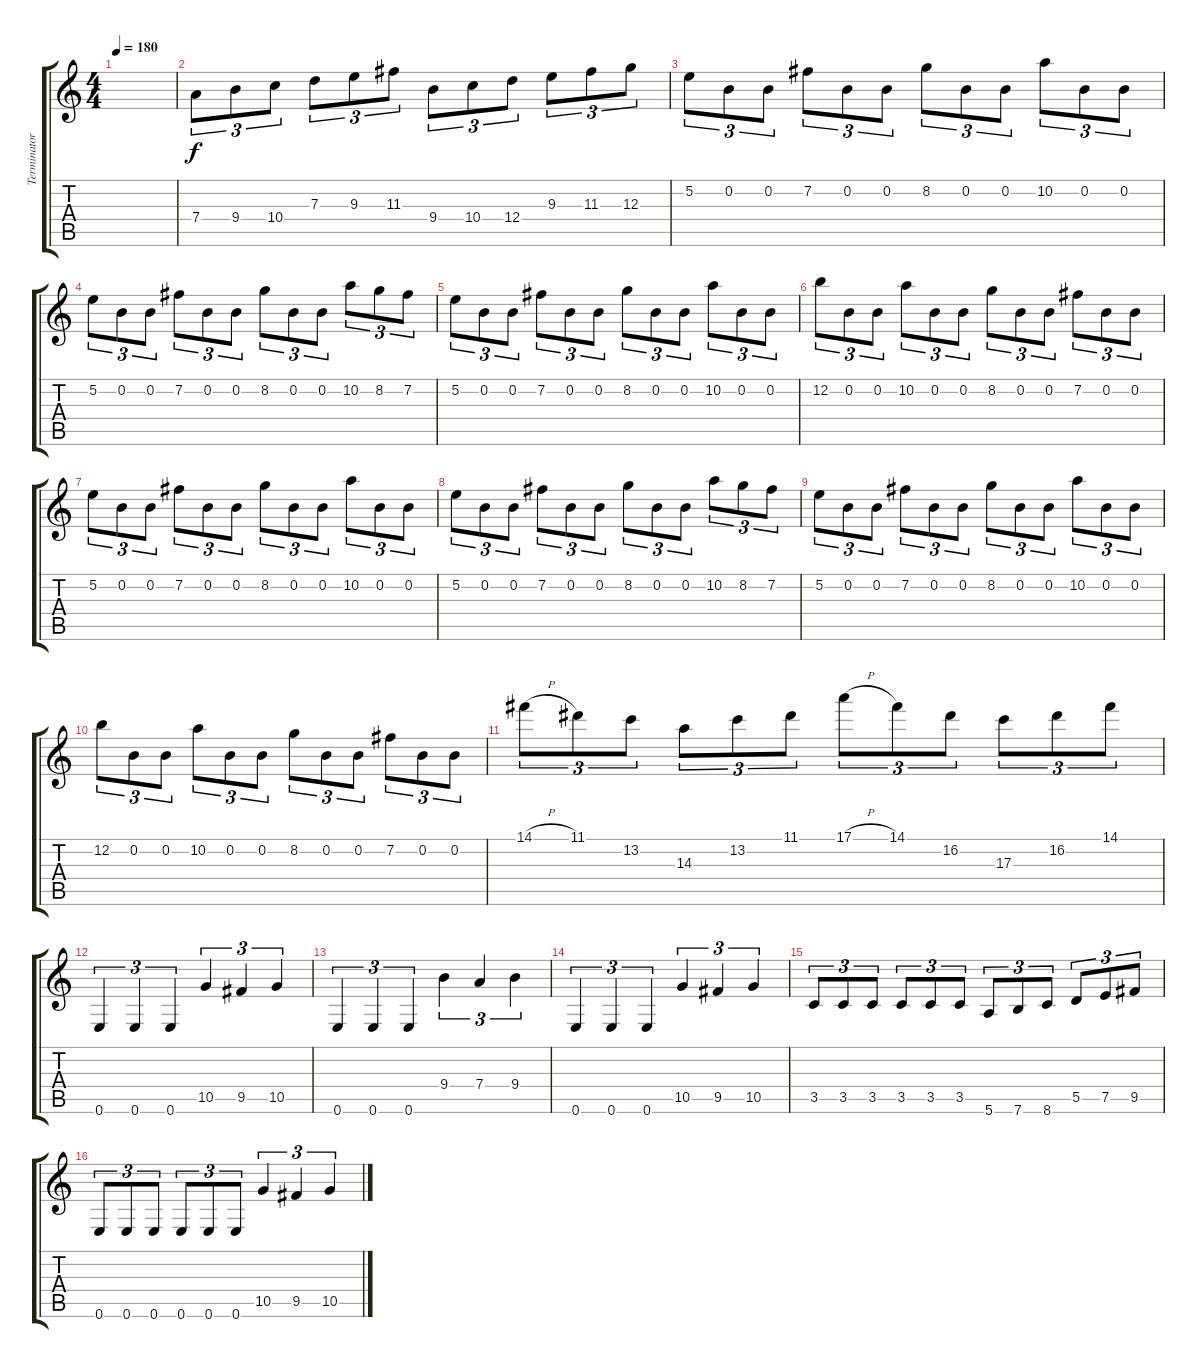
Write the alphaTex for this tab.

\track ("Terminator" "Terminator") {instrument distortionguitar}
\staff {score tabs}
\tuning (E4 B3 G3 D3 A2 E2) {hide}
\ts (4 4)
\tempo 180
\clef g2
\ks c
|
7.4.8{tu (3 2)} 9.4.8{tu (3 2)} 10.4.8{tu (3 2)} 7.3.8{tu (3 2)} 9.3.8{tu (3 2)} 11.3.8{tu (3 2)} 9.4.8{tu (3 2)} 10.4.8{tu (3 2)} 12.4.8{tu (3 2)} 9.3.8{tu (3 2)} 11.3.8{tu (3 2)} 12.3.8{tu (3 2)} |
5.2.8{tu (3 2)} 0.2.8{tu (3 2)} 0.2.8{tu (3 2)} 7.2.8{tu (3 2)} 0.2.8{tu (3 2)} 0.2.8{tu (3 2)} 8.2.8{tu (3 2)} 0.2.8{tu (3 2)} 0.2.8{tu (3 2)} 10.2.8{tu (3 2)} 0.2.8{tu (3 2)} 0.2.8{tu (3 2)} |
5.2.8{tu (3 2)} 0.2.8{tu (3 2)} 0.2.8{tu (3 2)} 7.2.8{tu (3 2)} 0.2.8{tu (3 2)} 0.2.8{tu (3 2)} 8.2.8{tu (3 2)} 0.2.8{tu (3 2)} 0.2.8{tu (3 2)} 10.2.8{tu (3 2)} 8.2.8{tu (3 2)} 7.2.8{tu (3 2)} |
5.2.8{tu (3 2)} 0.2.8{tu (3 2)} 0.2.8{tu (3 2)} 7.2.8{tu (3 2)} 0.2.8{tu (3 2)} 0.2.8{tu (3 2)} 8.2.8{tu (3 2)} 0.2.8{tu (3 2)} 0.2.8{tu (3 2)} 10.2.8{tu (3 2)} 0.2.8{tu (3 2)} 0.2.8{tu (3 2)} |
12.2.8{tu (3 2)} 0.2.8{tu (3 2)} 0.2.8{tu (3 2)} 10.2.8{tu (3 2)} 0.2.8{tu (3 2)} 0.2.8{tu (3 2)} 8.2.8{tu (3 2)} 0.2.8{tu (3 2)} 0.2.8{tu (3 2)} 7.2.8{tu (3 2)} 0.2.8{tu (3 2)} 0.2.8{tu (3 2)} |
5.2.8{tu (3 2)} 0.2.8{tu (3 2)} 0.2.8{tu (3 2)} 7.2.8{tu (3 2)} 0.2.8{tu (3 2)} 0.2.8{tu (3 2)} 8.2.8{tu (3 2)} 0.2.8{tu (3 2)} 0.2.8{tu (3 2)} 10.2.8{tu (3 2)} 0.2.8{tu (3 2)} 0.2.8{tu (3 2)} |
5.2.8{tu (3 2)} 0.2.8{tu (3 2)} 0.2.8{tu (3 2)} 7.2.8{tu (3 2)} 0.2.8{tu (3 2)} 0.2.8{tu (3 2)} 8.2.8{tu (3 2)} 0.2.8{tu (3 2)} 0.2.8{tu (3 2)} 10.2.8{tu (3 2)} 8.2.8{tu (3 2)} 7.2.8{tu (3 2)} |
5.2.8{tu (3 2)} 0.2.8{tu (3 2)} 0.2.8{tu (3 2)} 7.2.8{tu (3 2)} 0.2.8{tu (3 2)} 0.2.8{tu (3 2)} 8.2.8{tu (3 2)} 0.2.8{tu (3 2)} 0.2.8{tu (3 2)} 10.2.8{tu (3 2)} 0.2.8{tu (3 2)} 0.2.8{tu (3 2)} |
12.2.8{tu (3 2)} 0.2.8{tu (3 2)} 0.2.8{tu (3 2)} 10.2.8{tu (3 2)} 0.2.8{tu (3 2)} 0.2.8{tu (3 2)} 8.2.8{tu (3 2)} 0.2.8{tu (3 2)} 0.2.8{tu (3 2)} 7.2.8{tu (3 2)} 0.2.8{tu (3 2)} 0.2.8{tu (3 2)} |
14.1{h}.8{tu (3 2)} 11.1.8{tu (3 2)} 13.2.8{tu (3 2)} 14.3.8{tu (3 2)} 13.2.8{tu (3 2)} 11.1.8{tu (3 2)} 17.1{h}.8{tu (3 2)} 14.1.8{tu (3 2)} 16.2.8{tu (3 2)} 17.3.8{tu (3 2)} 16.2.8{tu (3 2)} 14.1.8{tu (3 2)} |
0.6.4{tu (3 2)} 0.6.4{tu (3 2)} 0.6.4{tu (3 2)} 10.5.4{tu (3 2)} 9.5.4{tu (3 2)} 10.5.4{tu (3 2)} |
0.6.4{tu (3 2)} 0.6.4{tu (3 2)} 0.6.4{tu (3 2)} 9.4.4{tu (3 2)} 7.4.4{tu (3 2)} 9.4.4{tu (3 2)} |
0.6.4{tu (3 2)} 0.6.4{tu (3 2)} 0.6.4{tu (3 2)} 10.5.4{tu (3 2)} 9.5.4{tu (3 2)} 10.5.4{tu (3 2)} |
3.5.8{tu (3 2)} 3.5.8{tu (3 2)} 3.5.8{tu (3 2)} 3.5.8{tu (3 2)} 3.5.8{tu (3 2)} 3.5.8{tu (3 2)} 5.6.8{tu (3 2)} 7.6.8{tu (3 2)} 8.6.8{tu (3 2)} 5.5.8{tu (3 2)} 7.5.8{tu (3 2)} 9.5.8{tu (3 2)} |
0.6.8{tu (3 2)} 0.6.8{tu (3 2)} 0.6.8{tu (3 2)} 0.6.8{tu (3 2)} 0.6.8{tu (3 2)} 0.6.8{tu (3 2)} 10.5.4{tu (3 2)} 9.5.4{tu (3 2)} 10.5.4{tu (3 2)}
